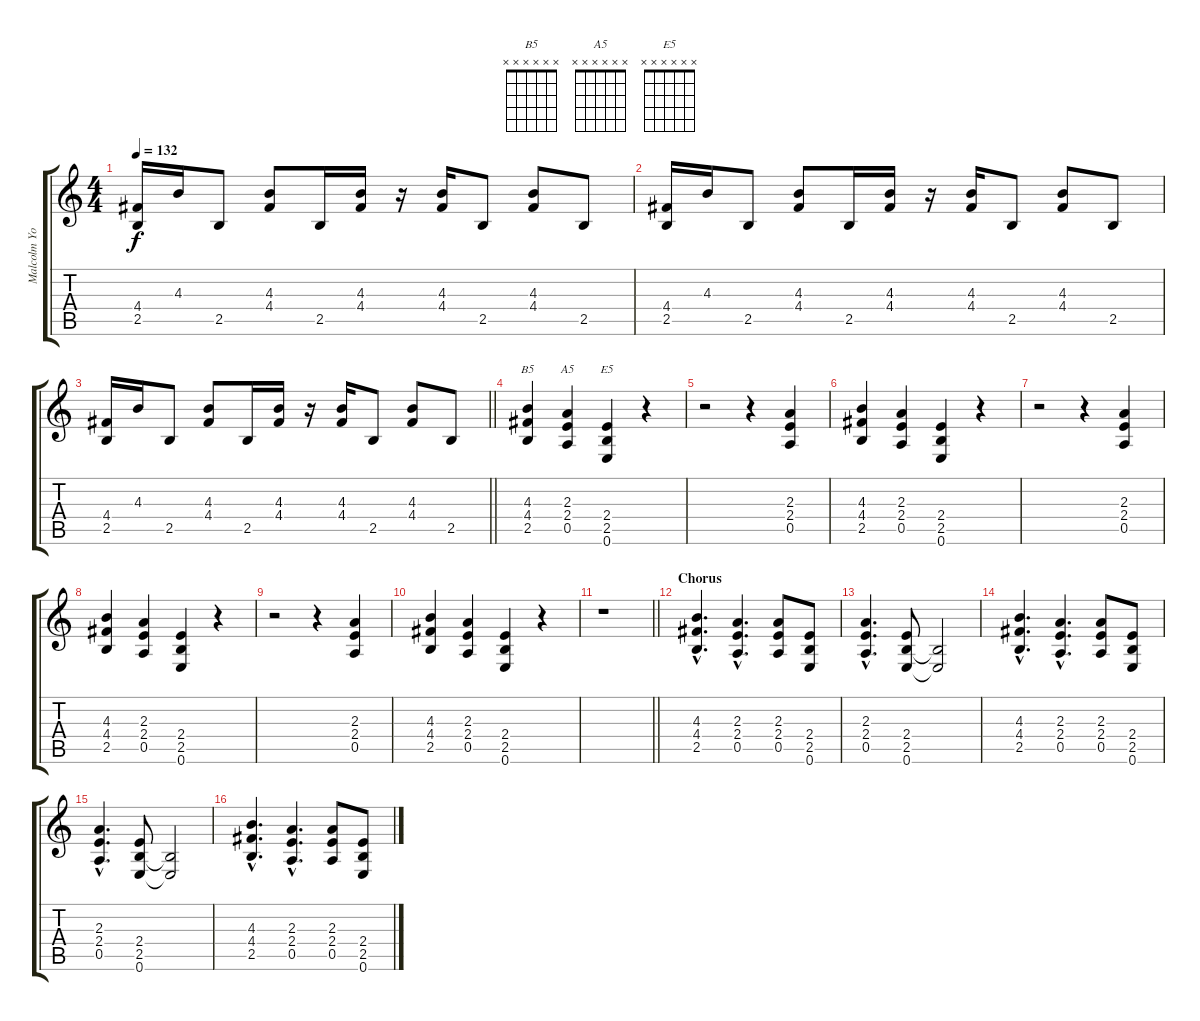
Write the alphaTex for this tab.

\track ("Malcolm Young" "Malcolm Yo") {instrument overdrivenguitar}
\staff {score tabs}
\tuning (E4 B3 G3 D3 A2 E2) {hide}
\chord ("B5" x x x x x x)
\chord ("A5" x x x x x x)
\chord ("E5" x x x x x x)
\ts (4 4)
\tempo 132
\clef g2
\ks c
(4.4 2.5).16{dy f} 4.3.16 2.5.8 (4.3 4.4).8 2.5.16 (4.3 4.4).16 r.16 (4.3 4.4).16 2.5.8 (4.3 4.4).8 2.5.8 |
(4.4 2.5).16 4.3.16 2.5.8 (4.3 4.4).8 2.5.16 (4.3 4.4).16 r.16 (4.3 4.4).16 2.5.8 (4.3 4.4).8 2.5.8 |
\barLineRight lightlight
(4.4 2.5).16 4.3.16 2.5.8 (4.3 4.4).8 2.5.16 (4.3 4.4).16 r.16 (4.3 4.4).16 2.5.8 (4.3 4.4).8 2.5.8 |
(4.3 4.4 2.5).4{ch "B5" volume 14} (2.3 2.4 0.5).4{ch "A5"} (2.4 2.5 0.6).4{ch "E5"} r.4 |
r.2 r.4 (2.3 2.4 0.5).4 |
(4.3 4.4 2.5).4 (2.3 2.4 0.5).4 (2.4 2.5 0.6).4 r.4 |
r.2 r.4 (2.3 2.4 0.5).4 |
(4.3 4.4 2.5).4 (2.3 2.4 0.5).4 (2.4 2.5 0.6).4 r.4 |
r.2 r.4 (2.3 2.4 0.5).4 |
(4.3 4.4 2.5).4 (2.3 2.4 0.5).4 (2.4 2.5 0.6).4 r.4 |
\barLineRight lightlight
r.1 |
\section ("" "Chorus")
(4.3{hac} 4.4{hac} 2.5{hac}).4{d} (2.3{hac} 2.4{hac} 0.5{hac}).4{d} (2.3 2.4 0.5).8 (2.4 2.5 0.6).8 |
(2.3{hac} 2.4{hac} 0.5{hac}).4{d} (2.4 2.5 0.6).8 (2.5{t} 0.6{t}).2 |
(4.3{hac} 4.4{hac} 2.5{hac}).4{d} (2.3{hac} 2.4{hac} 0.5{hac}).4{d} (2.3 2.4 0.5).8 (2.4 2.5 0.6).8 |
(2.3{hac} 2.4{hac} 0.5{hac}).4{d} (2.4 2.5 0.6).8 (2.5{t} 0.6{t}).2 |
(4.3{hac} 4.4{hac} 2.5{hac}).4{d} (2.3{hac} 2.4{hac} 0.5{hac}).4{d} (2.3 2.4 0.5).8 (2.4 2.5 0.6).8
